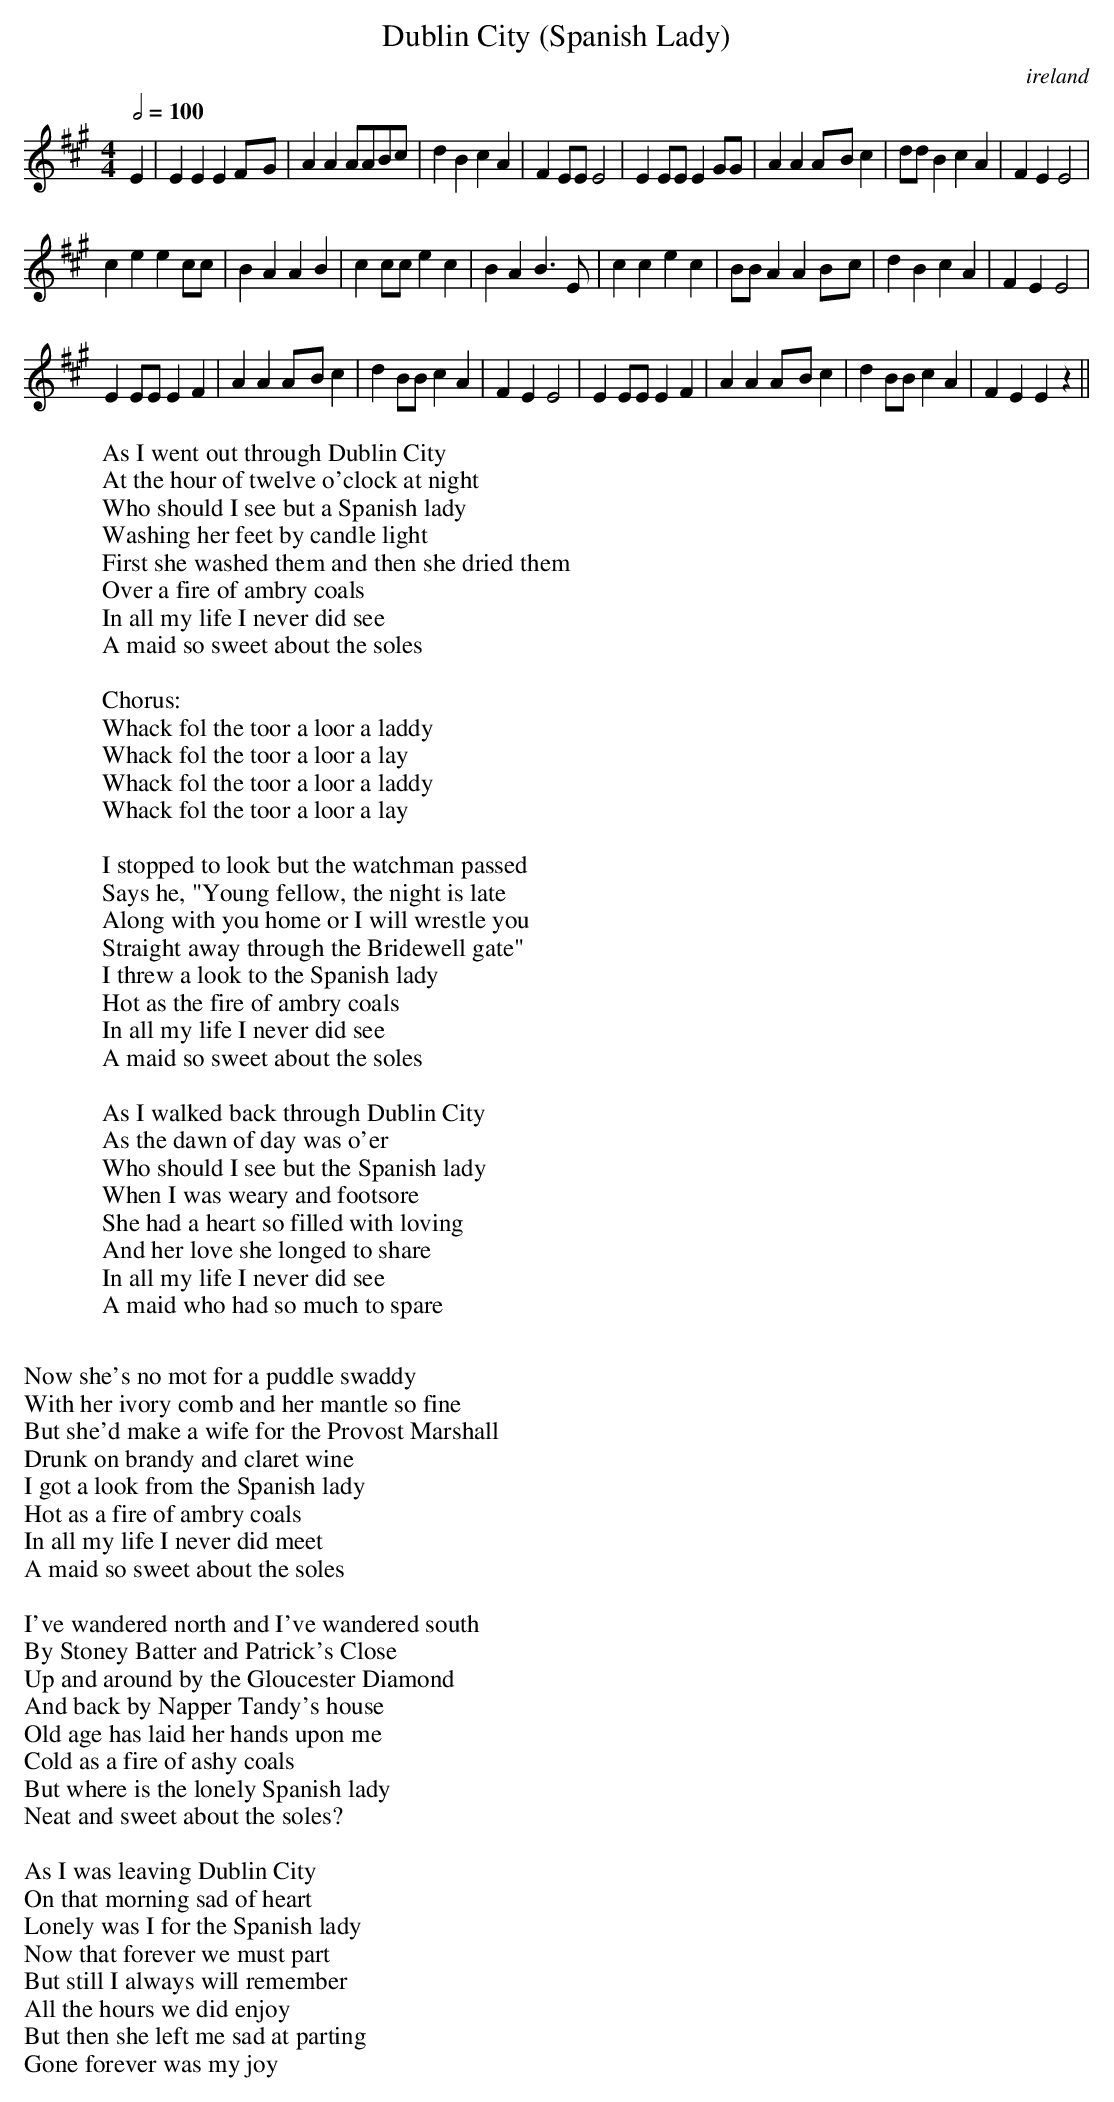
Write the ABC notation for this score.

X:1
T:Dublin City (Spanish Lady)
O:ireland
M:4/4
L:1/8
Q:2/4=100
W:As I went out through Dublin City
W:At the hour of twelve o'clock at night
W:Who should I see but a Spanish lady
W:Washing her feet by candle light
W:First she washed them and then she dried them
W:Over a fire of ambry coals
W:In all my life I never did see
W:A maid so sweet about the soles
W:
W:  Chorus:
W:  Whack fol the toor a loor a laddy
W:  Whack fol the toor a loor a lay
W:  Whack fol the toor a loor a laddy
W:  Whack fol the toor a loor a lay
W:
W:I stopped to look but the watchman passed
W:Says he, "Young fellow, the night is late
W:Along with you home or I will wrestle you
W:Straight away through the Bridewell gate"
W:I threw a look to the Spanish lady
W:Hot as the fire of ambry coals
W:In all my life I never did see
W:A maid so sweet about the soles
W:
W:As I walked back through Dublin City
W:As the dawn of day was o'er
W:Who should I see but the Spanish lady
W:When I was weary and footsore
W:She had a heart so filled with loving
W:And her love she longed to share
W:In all my life I never did see
W:A maid who had so much to spare
W:
W:Now she's no mot for a puddle swaddy
W:With her ivory comb and her mantle so fine
W:But she'd make a wife for the Provost Marshall
W:Drunk on brandy and claret wine
W:I got a look from the Spanish lady
W:Hot as a fire of ambry coals
W:In all my life I never did meet
W:A maid so sweet about the soles
W:
W:I've wandered north and I've wandered south
W:By Stoney Batter and Patrick's Close
W:Up and around by the Gloucester Diamond
W:And back by Napper Tandy's house
W:Old age has laid her hands upon me
W:Cold as a fire of ashy coals
W:But where is the lonely Spanish lady
W:Neat and sweet about the soles?
W:
W:As I was leaving Dublin City
W:On that morning sad of heart
W:Lonely was I for the Spanish lady
W:Now that forever we must part
W:But still I always will remember
W:All the hours we did enjoy
W:But then she left me sad at parting
W:Gone forever was my joy
K:A
E2|E2E2 E2F-G|A2A2 AABc|d2B2 c2A2|F2EE E4|\
E2EE E2GG|A2A2 A-Bc2|ddB2 c2A2|F2E2 E4|
c2e2 e2cc|B2A2 A2B2|c2cc e2c2|B2A2 B3E|\
c2c2 e2c2|BBA2 A2B-c|d2B2 c2A2|F2E2 E4|
E2EE E2F2|A2A2 A-Bc2|d2BB c2A2|F2E2 E4|\
E2EE E2F2|A2A2 A-Bc2|d2BB c2A2|F2E2 E2z2||
